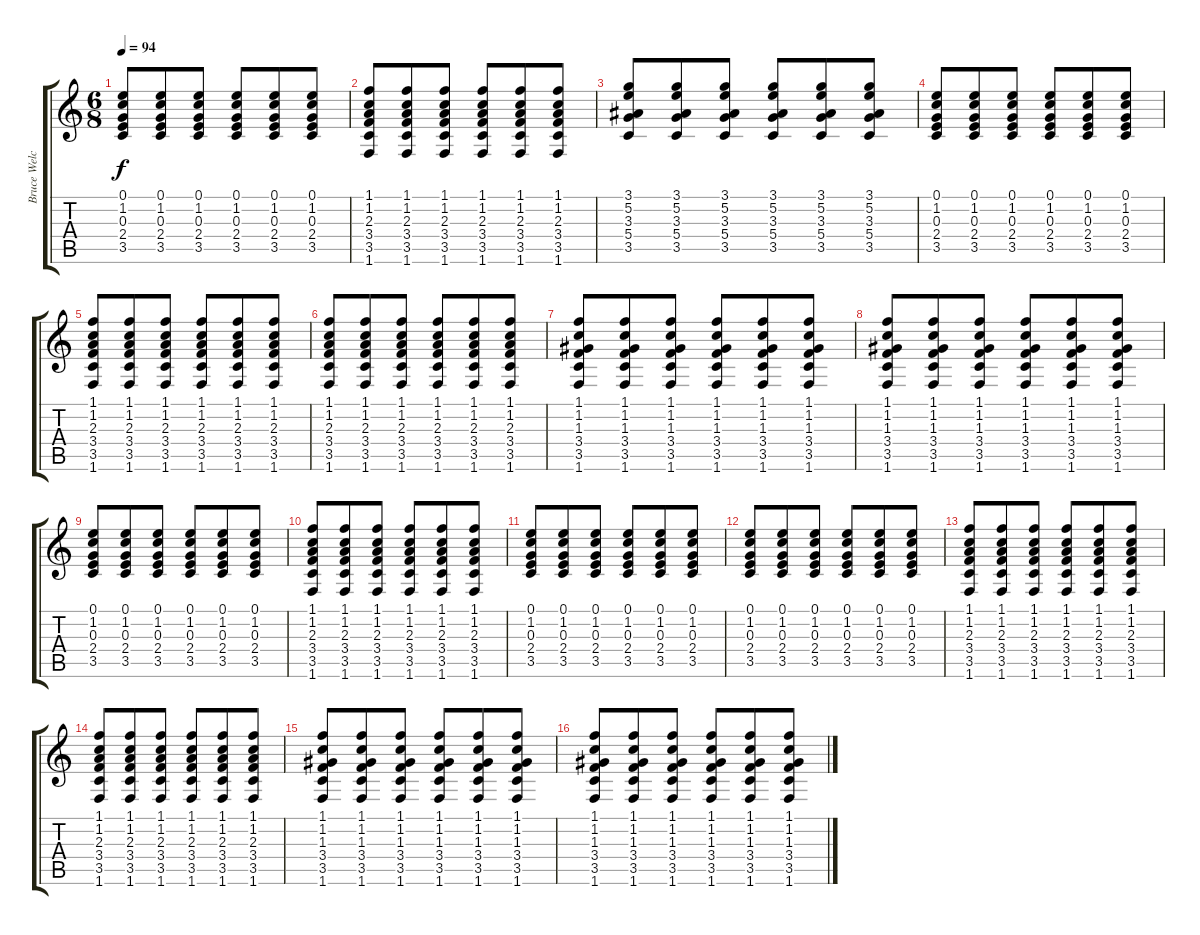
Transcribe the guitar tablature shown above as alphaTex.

\track ("Bruce Welch (rhythm guitar)" "Bruce Welc") {instrument acousticguitarnylon}
\staff {score tabs}
\tuning (E4 B3 G3 D3 A2 E2) {hide}
\ts (6 8)
\tempo 94
\clef g2
\ks c
(0.1 1.2 0.3 2.4 3.5).8{dy f} (0.1 1.2 0.3 2.4 3.5).8 (0.1 1.2 0.3 2.4 3.5).8 (0.1 1.2 0.3 2.4 3.5).8 (0.1 1.2 0.3 2.4 3.5).8 (0.1 1.2 0.3 2.4 3.5).8 |
(1.1 1.2 2.3 3.4 3.5 1.6).8 (1.1 1.2 2.3 3.4 3.5 1.6).8 (1.1 1.2 2.3 3.4 3.5 1.6).8 (1.1 1.2 2.3 3.4 3.5 1.6).8 (1.1 1.2 2.3 3.4 3.5 1.6).8 (1.1 1.2 2.3 3.4 3.5 1.6).8 |
(3.1 5.2 3.3 5.4 3.5).8 (3.1 5.2 3.3 5.4 3.5).8 (3.1 5.2 3.3 5.4 3.5).8 (3.1 5.2 3.3 5.4 3.5).8 (3.1 5.2 3.3 5.4 3.5).8 (3.1 5.2 3.3 5.4 3.5).8 |
(0.1 1.2 0.3 2.4 3.5).8 (0.1 1.2 0.3 2.4 3.5).8 (0.1 1.2 0.3 2.4 3.5).8 (0.1 1.2 0.3 2.4 3.5).8 (0.1 1.2 0.3 2.4 3.5).8 (0.1 1.2 0.3 2.4 3.5).8 |
(1.1 1.2 2.3 3.4 3.5 1.6).8 (1.1 1.2 2.3 3.4 3.5 1.6).8 (1.1 1.2 2.3 3.4 3.5 1.6).8 (1.1 1.2 2.3 3.4 3.5 1.6).8 (1.1 1.2 2.3 3.4 3.5 1.6).8 (1.1 1.2 2.3 3.4 3.5 1.6).8 |
(1.1 1.2 2.3 3.4 3.5 1.6).8 (1.1 1.2 2.3 3.4 3.5 1.6).8 (1.1 1.2 2.3 3.4 3.5 1.6).8 (1.1 1.2 2.3 3.4 3.5 1.6).8 (1.1 1.2 2.3 3.4 3.5 1.6).8 (1.1 1.2 2.3 3.4 3.5 1.6).8 |
(1.1 1.2 1.3 3.4 3.5 1.6).8 (1.1 1.2 1.3 3.4 3.5 1.6).8 (1.1 1.2 1.3 3.4 3.5 1.6).8 (1.1 1.2 1.3 3.4 3.5 1.6).8 (1.1 1.2 1.3 3.4 3.5 1.6).8 (1.1 1.2 1.3 3.4 3.5 1.6).8 |
(1.1 1.2 1.3 3.4 3.5 1.6).8 (1.1 1.2 1.3 3.4 3.5 1.6).8 (1.1 1.2 1.3 3.4 3.5 1.6).8 (1.1 1.2 1.3 3.4 3.5 1.6).8 (1.1 1.2 1.3 3.4 3.5 1.6).8 (1.1 1.2 1.3 3.4 3.5 1.6).8 |
(0.1 1.2 0.3 2.4 3.5).8 (0.1 1.2 0.3 2.4 3.5).8 (0.1 1.2 0.3 2.4 3.5).8 (0.1 1.2 0.3 2.4 3.5).8 (0.1 1.2 0.3 2.4 3.5).8 (0.1 1.2 0.3 2.4 3.5).8 |
(1.1 1.2 2.3 3.4 3.5 1.6).8 (1.1 1.2 2.3 3.4 3.5 1.6).8 (1.1 1.2 2.3 3.4 3.5 1.6).8 (1.1 1.2 2.3 3.4 3.5 1.6).8 (1.1 1.2 2.3 3.4 3.5 1.6).8 (1.1 1.2 2.3 3.4 3.5 1.6).8 |
(0.1 1.2 0.3 2.4 3.5).8 (0.1 1.2 0.3 2.4 3.5).8 (0.1 1.2 0.3 2.4 3.5).8 (0.1 1.2 0.3 2.4 3.5).8 (0.1 1.2 0.3 2.4 3.5).8 (0.1 1.2 0.3 2.4 3.5).8 |
(0.1 1.2 0.3 2.4 3.5).8 (0.1 1.2 0.3 2.4 3.5).8 (0.1 1.2 0.3 2.4 3.5).8 (0.1 1.2 0.3 2.4 3.5).8 (0.1 1.2 0.3 2.4 3.5).8 (0.1 1.2 0.3 2.4 3.5).8 |
(1.1 1.2 2.3 3.4 3.5 1.6).8 (1.1 1.2 2.3 3.4 3.5 1.6).8 (1.1 1.2 2.3 3.4 3.5 1.6).8 (1.1 1.2 2.3 3.4 3.5 1.6).8 (1.1 1.2 2.3 3.4 3.5 1.6).8 (1.1 1.2 2.3 3.4 3.5 1.6).8 |
(1.1 1.2 2.3 3.4 3.5 1.6).8 (1.1 1.2 2.3 3.4 3.5 1.6).8 (1.1 1.2 2.3 3.4 3.5 1.6).8 (1.1 1.2 2.3 3.4 3.5 1.6).8 (1.1 1.2 2.3 3.4 3.5 1.6).8 (1.1 1.2 2.3 3.4 3.5 1.6).8 |
(1.1 1.2 1.3 3.4 3.5 1.6).8 (1.1 1.2 1.3 3.4 3.5 1.6).8 (1.1 1.2 1.3 3.4 3.5 1.6).8 (1.1 1.2 1.3 3.4 3.5 1.6).8 (1.1 1.2 1.3 3.4 3.5 1.6).8 (1.1 1.2 1.3 3.4 3.5 1.6).8 |
(1.1 1.2 1.3 3.4 3.5 1.6).8 (1.1 1.2 1.3 3.4 3.5 1.6).8 (1.1 1.2 1.3 3.4 3.5 1.6).8 (1.1 1.2 1.3 3.4 3.5 1.6).8 (1.1 1.2 1.3 3.4 3.5 1.6).8 (1.1 1.2 1.3 3.4 3.5 1.6).8
